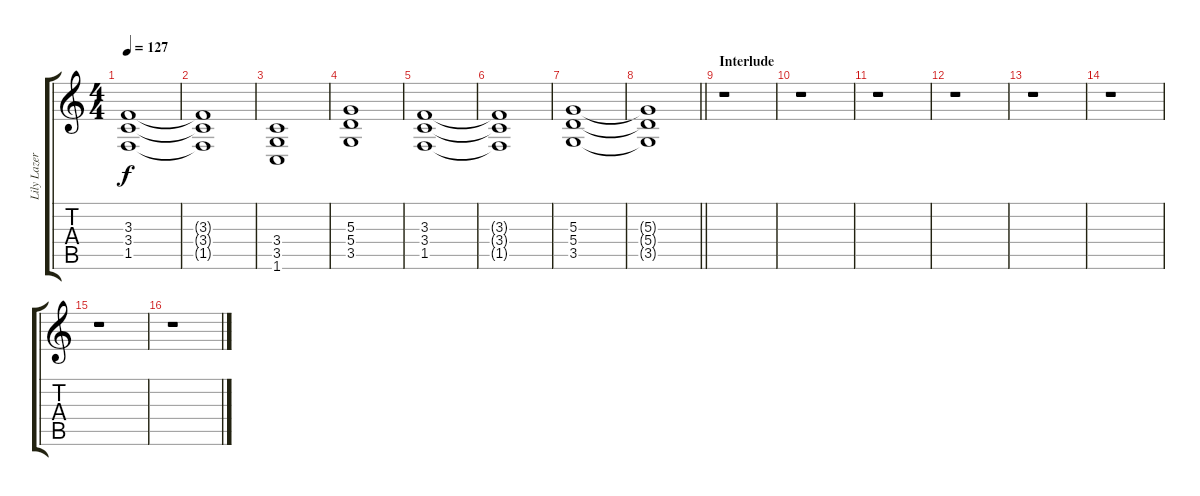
\track ("Lily Lazer (Guitar)" "Lily Lazer") {instrument distortionguitar}
\staff {score tabs}
\tuning (B3 Gb3 D3 A2 E2 B1) {hide}
\ts (4 4)
\tempo 127
\clef g2
\ks c
(3.3 3.4 1.5).1{dy f} |
(3.3{t} 3.4{t} 1.5{t}).1 |
(3.4 3.5 1.6).1 |
(5.3 5.4 3.5).1 |
(3.3 3.4 1.5).1 |
(3.3{t} 3.4{t} 1.5{t}).1 |
(5.3 5.4 3.5).1 |
\barLineRight lightlight
(5.3{t} 5.4{t} 3.5{t}).1 |
\section ("" "Interlude")
r.1 |
r.1 |
r.1 |
r.1 |
r.1 |
r.1 |
r.1 |
r.1
